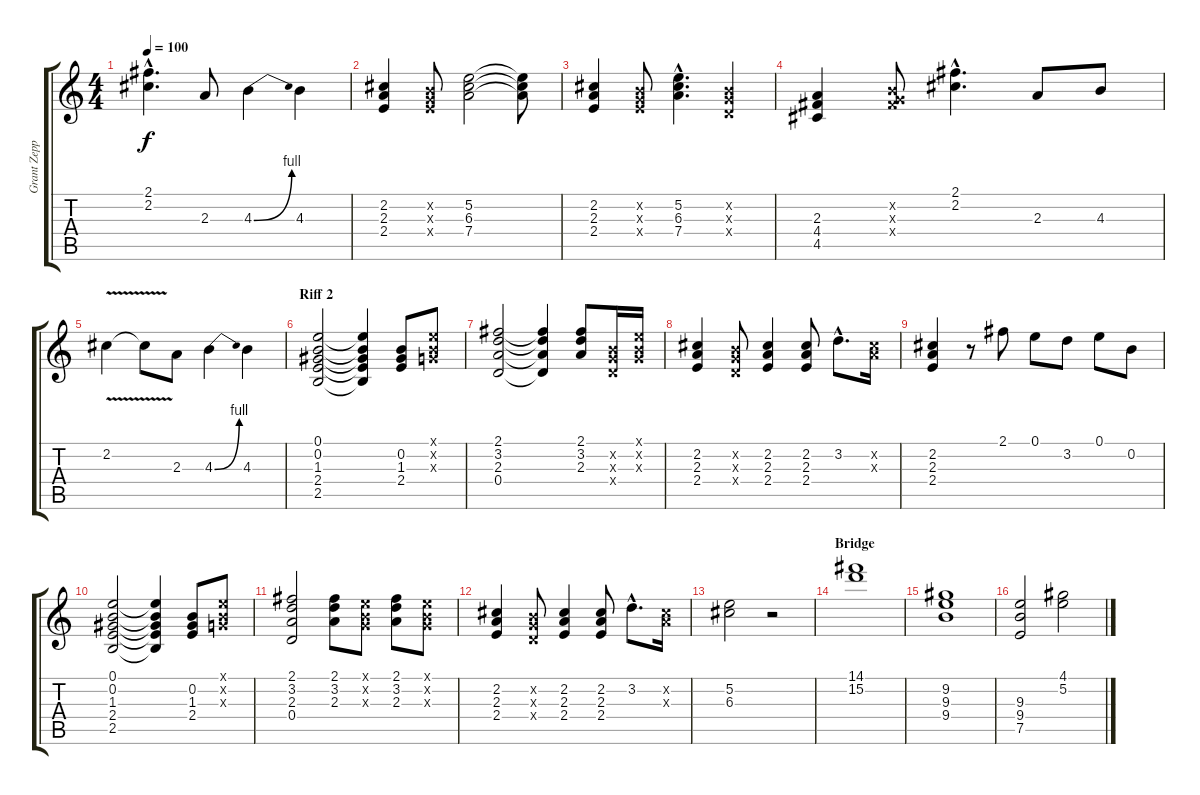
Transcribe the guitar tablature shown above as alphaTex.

\track ("Grant Zeppelin" "Grant Zepp") {instrument acousticguitarsteel}
\staff {score tabs}
\tuning (E4 B3 G3 D3 A2 E2) {hide}
\ts (4 4)
\tempo 100
\clef g2
\ks c
(2.1{hac} 2.2{hac}).4{d dy f} 2.3.8 4.3{be (bend 0 0 60 4)}.4 4.3.4 |
(2.2 2.3 2.4).4 (0.2{x} 0.3{x} 2.4{x}).8 (5.2 6.3 7.4).2 (5.2{t} 6.3{t} 7.4{t}).8 |
(2.2 2.3 2.4).4 (0.2{x} 0.3{x} 2.4{x}).8 (5.2{hac} 6.3{hac} 7.4{hac}).4{d} (0.2{x} 0.3{x} 0.4{x}).4 |
(2.3 4.4 4.5).4 (0.2{x} 0.3{x} 4.4{x}).8 (2.1{hac} 2.2{hac}).4{d} 2.3.8 4.3.8 |
2.2{v}.4 2.2{t}.8 2.3.8 4.3{be (bend 0 0 60 4)}.4 4.3.4 |
\section ("" "Riff 2")
(0.1 0.2 1.3 2.4 2.5).2 (0.1{t} 0.2{t} 1.3{t} 2.4{t} 2.5{t}).4 (0.2 1.3 2.4).8 (0.1{x} 0.2{x} 0.3{x}).8 |
(2.1 3.2 2.3 0.4).2 (2.1{t} 3.2{t} 2.3{t} 0.4{t}).4 (2.1 3.2 2.3).8 (0.2{x} 0.3{x} 0.4{x}).16 (0.1{x} 0.2{x} 0.3{x}).16 |
(2.2 2.3 2.4).4 (0.2{x} 0.3{x} 0.4{x}).8 (2.2 2.3 2.4).4 (2.2 2.3 2.4).8 3.2{hac}.8{d} (2.2{x} 2.3{x}).16 |
(2.2 2.3 2.4).4 r.8 2.1.8 0.1.8 3.2.8 0.1.8 0.2.8 |
(0.1 0.2 1.3 2.4 2.5).2 (0.1{t} 0.2{t} 1.3{t} 2.4{t} 2.5{t}).4 (0.2 1.3 2.4).8 (0.1{x} 0.2{x} 0.3{x}).8 |
(2.1 3.2 2.3 0.4).2 (2.1 3.2 2.3).8 (0.1{x} 0.2{x} 0.3{x}).8 (2.1 3.2 2.3).8 (0.1{x} 0.2{x} 0.3{x}).8 |
(2.2 2.3 2.4).4 (0.2{x} 0.3{x} 0.4{x}).8 (2.2 2.3 2.4).4 (2.2 2.3 2.4).8 3.2{hac}.8{d} (2.2{x} 2.3{x}).16 |
(5.2 6.3).2 r.2 |
\section ("" "Bridge")
(14.1 15.2).1 |
(9.2 9.3 9.4).1 |
(9.3 9.4 7.5).2 (4.1 5.2).2
